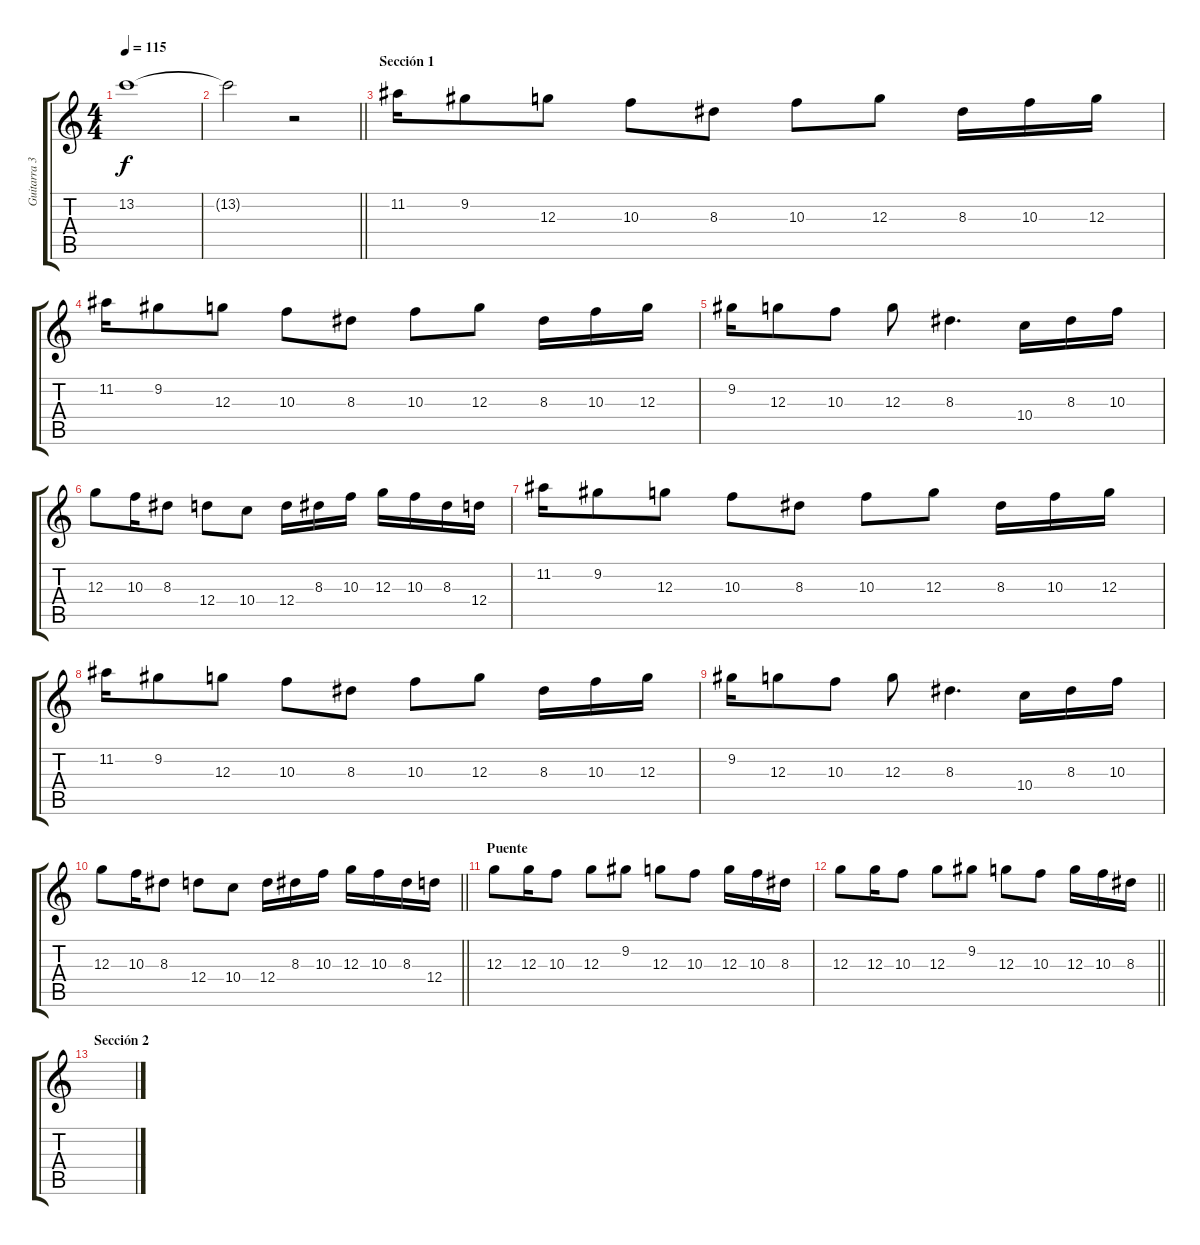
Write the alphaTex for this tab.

\track ("Guitarra 3" "Guitarra 3") {instrument distortionguitar}
\staff {score tabs}
\tuning (E4 B3 G3 D3 A2 E2) {hide}
\ts (4 4)
\tempo 115
\clef g2
\ks c
13.2.1{dy f} |
\barLineRight lightlight
13.2{t}.2 r.2 |
\section ("" "Sección 1")
11.2.16 9.2.8 12.3.8 10.3.8 8.3.8 10.3.8 12.3.8 8.3.16 10.3.16 12.3.16 |
11.2.16 9.2.8 12.3.8 10.3.8 8.3.8 10.3.8 12.3.8 8.3.16 10.3.16 12.3.16 |
9.2.16 12.3.8 10.3.8 12.3.8 8.3.4{d} 10.4.16 8.3.16 10.3.16 |
12.3.8 10.3.16 8.3.8 12.4.8 10.4.8 12.4.16 8.3.16 10.3.16 12.3.16 10.3.16 8.3.16 12.4.16 |
11.2.16 9.2.8 12.3.8 10.3.8 8.3.8 10.3.8 12.3.8 8.3.16 10.3.16 12.3.16 |
11.2.16 9.2.8 12.3.8 10.3.8 8.3.8 10.3.8 12.3.8 8.3.16 10.3.16 12.3.16 |
9.2.16 12.3.8 10.3.8 12.3.8 8.3.4{d} 10.4.16 8.3.16 10.3.16 |
\barLineRight lightlight
12.3.8 10.3.16 8.3.8 12.4.8 10.4.8 12.4.16 8.3.16 10.3.16 12.3.16 10.3.16 8.3.16 12.4.16 |
\section ("" "Puente")
12.3.8 12.3.16 10.3.8 12.3.8 9.2.8 12.3.8 10.3.8 12.3.16 10.3.16 8.3.16 |
\barLineRight lightlight
12.3.8 12.3.16 10.3.8 12.3.8 9.2.8 12.3.8 10.3.8 12.3.16 10.3.16 8.3.16 |
\section ("" "Sección 2")
